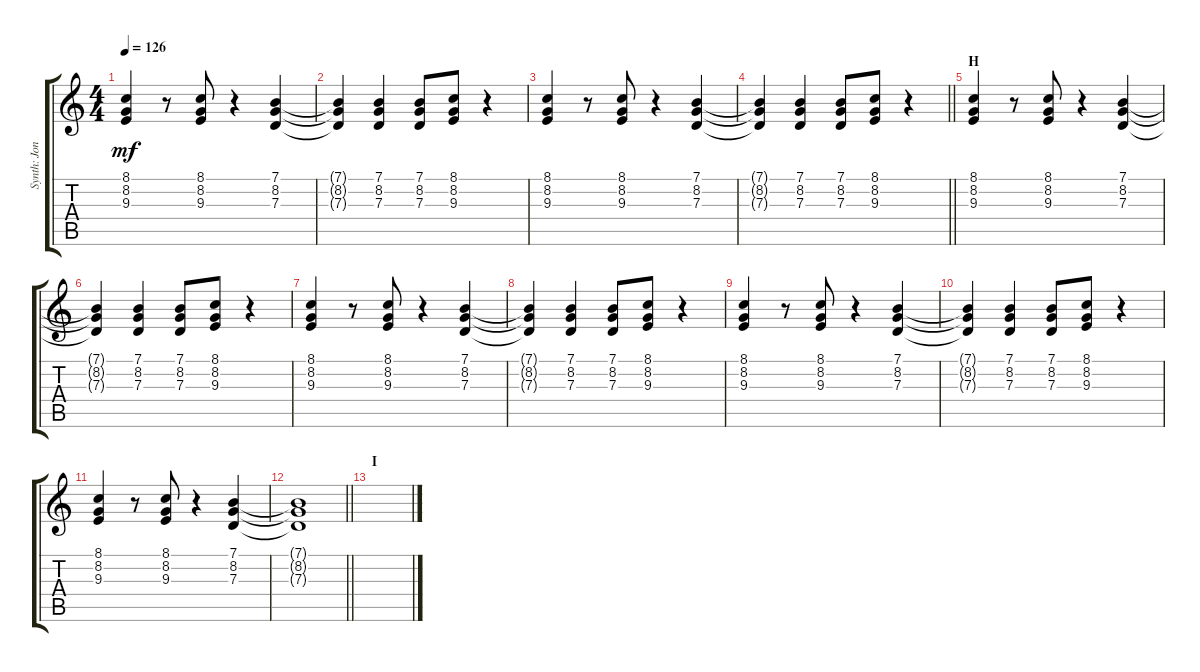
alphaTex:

\track ("Synth: Jon" "Synth: Jon") {instrument synthstrings1}
\staff {score tabs}
\tuning (E4 B3 G3 D3 A2 E2) {hide}
\ts (4 4)
\tempo 126
\clef g2
\ks c
(8.1 8.2 9.3).4{dy mf} r.8 (8.1 8.2 9.3).8 r.4 (7.1 8.2 7.3).4 |
(7.1{t} 8.2{t} 7.3{t}).4 (7.1 8.2 7.3).4 (7.1 8.2 7.3).8 (8.1 8.2 9.3).8 r.4 |
(8.1 8.2 9.3).4 r.8 (8.1 8.2 9.3).8 r.4 (7.1 8.2 7.3).4 |
\barLineRight lightlight
(7.1{t} 8.2{t} 7.3{t}).4 (7.1 8.2 7.3).4 (7.1 8.2 7.3).8 (8.1 8.2 9.3).8 r.4 |
\section ("" "H")
(8.1 8.2 9.3).4 r.8 (8.1 8.2 9.3).8 r.4 (7.1 8.2 7.3).4 |
(7.1{t} 8.2{t} 7.3{t}).4 (7.1 8.2 7.3).4 (7.1 8.2 7.3).8 (8.1 8.2 9.3).8 r.4 |
(8.1 8.2 9.3).4 r.8 (8.1 8.2 9.3).8 r.4 (7.1 8.2 7.3).4 |
(7.1{t} 8.2{t} 7.3{t}).4 (7.1 8.2 7.3).4 (7.1 8.2 7.3).8 (8.1 8.2 9.3).8 r.4 |
(8.1 8.2 9.3).4 r.8 (8.1 8.2 9.3).8 r.4 (7.1 8.2 7.3).4 |
(7.1{t} 8.2{t} 7.3{t}).4 (7.1 8.2 7.3).4 (7.1 8.2 7.3).8 (8.1 8.2 9.3).8 r.4 |
(8.1 8.2 9.3).4 r.8 (8.1 8.2 9.3).8 r.4 (7.1 8.2 7.3).4 |
\barLineRight lightlight
(7.1{t} 8.2{t} 7.3{t}).1 |
\section ("" "I")
